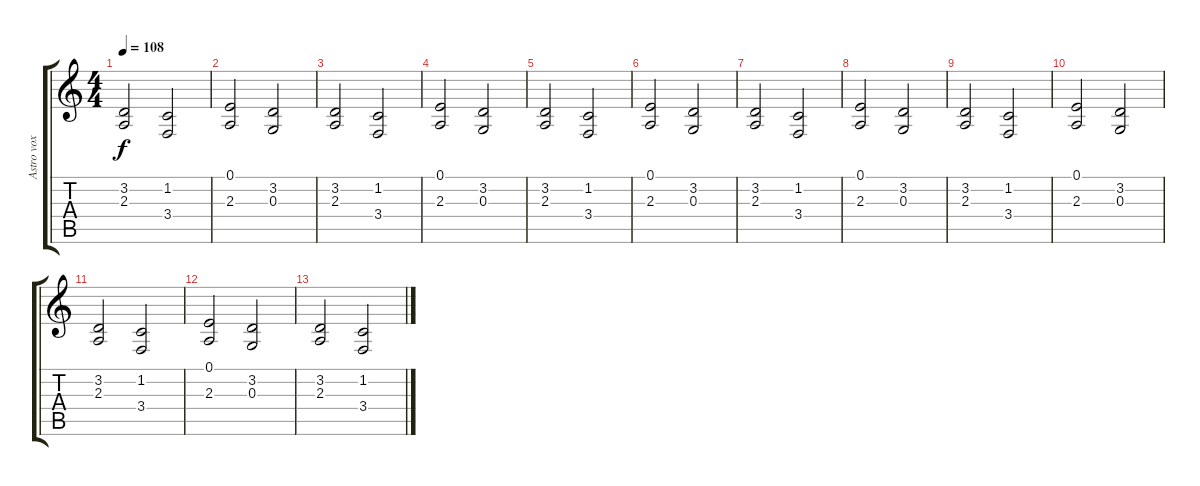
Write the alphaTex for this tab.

\track ("Astro vox" "Astro vox") {instrument violin}
\staff {score tabs}
\tuning (E4 B3 G3 D3 A2 E2) {hide}
\ts (4 4)
\tempo 108
\clef g2
\ks c
(3.2 2.3).2{dy f} (1.2 3.4).2 |
(0.1 2.3).2 (3.2 0.3).2 |
(3.2 2.3).2 (1.2 3.4).2 |
(0.1 2.3).2 (3.2 0.3).2 |
(3.2 2.3).2 (1.2 3.4).2 |
(0.1 2.3).2 (3.2 0.3).2 |
(3.2 2.3).2 (1.2 3.4).2 |
(0.1 2.3).2 (3.2 0.3).2 |
(3.2 2.3).2 (1.2 3.4).2 |
(0.1 2.3).2 (3.2 0.3).2 |
(3.2 2.3).2 (1.2 3.4).2 |
(0.1 2.3).2 (3.2 0.3).2 |
(3.2 2.3).2 (1.2 3.4).2
